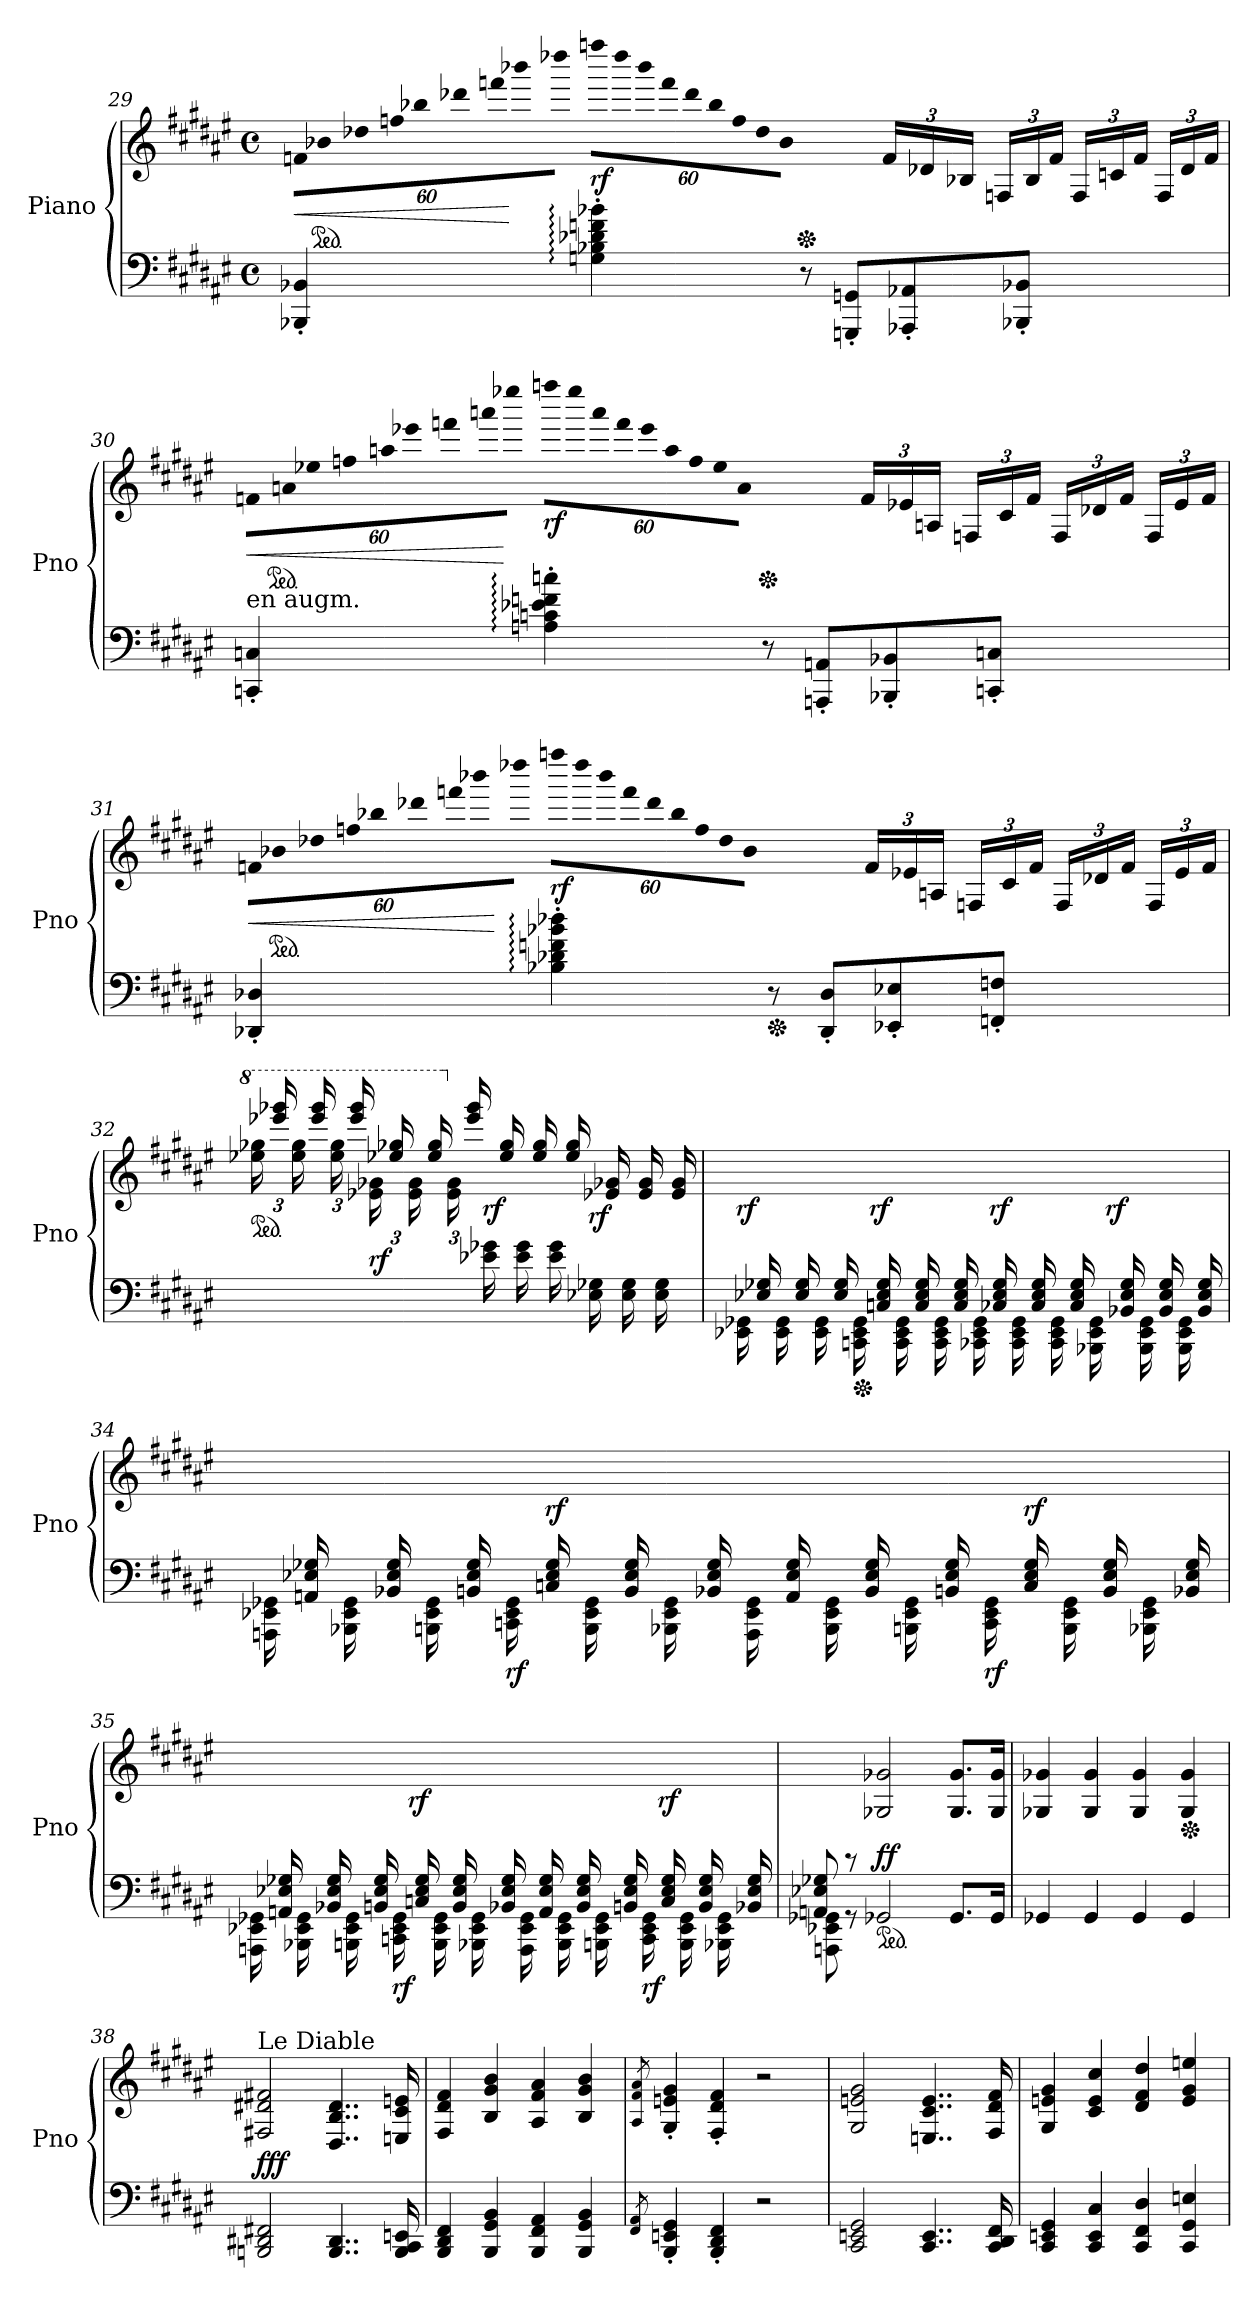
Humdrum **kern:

**kern	**kern	**dynam
*part1	*part1	*part1
*staff2	*staff1	*staff1/2
*I"Piano	*	*
*I'Pno	*	*
!!LO:LB:g=z
*clefF4	*clefG2	*
*k[f#c#g#d#a#e#]	*k[f#c#g#d#a#e#]	*
*F#:	*F#:	*
*M4/4	*M4/4	*
*met(c)	*met(c)	*
*	*Xbrackettup	*
=29	=29	=29
!	!LO:N:vis=32	!LO:HP:b
4BBB-X/' 4BB-X/'	1920%53fn\LLL	<
*	*ped	*
!	!LO:N:vis=32	!
.	1920%53b-X\	.
!	!LO:N:vis=32	!
.	1920%53dd-X\	.
!	!LO:N:vis=32	!
.	1920%53ffn\	.
!	!LO:N:vis=32	!
.	1920%53bb-X\	.
!	!LO:N:vis=32	!
.	1920%53ddd-X\	.
!	!LO:N:vis=32	!
.	1920%53fff\	.
!	!LO:N:vis=32	!
.	1920%53bbb-\	[
!	!LO:N:vis=32	!
.	1920%53dddd-\JJJ	.
.	640ryy	.
!	!LO:N:vis=32	!LO:DY:b
4Gn\:' 4B-X\:' 4d-X\:' 4fn\:' 4b-X\:'	1920%53ffffn\LLL	rf
!	!LO:N:vis=32	!
.	1920%53dddd-\	.
!	!LO:N:vis=32	!
.	1920%53bbb-\	.
!	!LO:N:vis=32	!
.	1920%53fff\	.
!	!LO:N:vis=32	!
.	1920%53ddd-\	.
!	!LO:N:vis=32	!
.	1920%53bb-\	.
!	!LO:N:vis=32	!
.	1920%53ff\	.
!	!LO:N:vis=32	!
.	1920%53dd-\	.
!	!LO:N:vis=32	!
.	1920%53b-\JJJ	.
*	*Xped	*
.	640ryy	.
8r	24f/LL	.
.	24d-X/	.
.	24B-X/JJ	.
8GGGn/' 8GGn/'L	24Fn/LL	.
.	24B-/	.
.	24f/JJ	.
8AAA-X/' 8AA-X/'	24F/LL	.
.	24cn/	.
.	24f/JJ	.
8BBB-X/' 8BB-X/'J	24F/LL	.
.	24d-/	.
.	24f/JJ	.
!!LO:LB:g=z
=30	=30	=30
!LO:TX:a:t=en augm.	!	!
!	!LO:N:vis=32	!LO:HP:b
4CCn/' 4Cn/'	1920%53fn\LLL	<
*	*ped	*
!	!LO:N:vis=32	!
.	1920%53an\	.
!	!LO:N:vis=32	!
.	1920%53ee-X\	.
!	!LO:N:vis=32	!
.	1920%53ffn\	.
!	!LO:N:vis=32	!
.	1920%53aan\	.
!	!LO:N:vis=32	!
.	1920%53eee-X\	.
!	!LO:N:vis=32	!
.	1920%53fff\	.
!	!LO:N:vis=32	!
.	1920%53aaa\	.
!	!LO:N:vis=32	!
.	1920%53eeee-\JJJ	[
.	640ryy	.
!	!LO:N:vis=32	!LO:DY:b
4An\:' 4cn\:' 4e-X\:' 4fn\:' 4ccn\:'	1920%53ffffn\LLL	rf
!	!LO:N:vis=32	!
.	1920%53eeee-\	.
!	!LO:N:vis=32	!
.	1920%53aaa\	.
!	!LO:N:vis=32	!
.	1920%53fff\	.
!	!LO:N:vis=32	!
.	1920%53eee-\	.
!	!LO:N:vis=32	!
.	1920%53aa\	.
!	!LO:N:vis=32	!
.	1920%53ff\	.
!	!LO:N:vis=32	!
.	1920%53ee-\	.
!	!LO:N:vis=32	!
.	1920%53a\JJJ	.
*	*Xped	*
.	640ryy	.
8r	24f/LL	.
.	24e-X/	.
.	24An/JJ	.
8AAAn/' 8AAn/'L	24Fn/LL	.
.	24c#/	.
.	24f/JJ	.
8BBB-X/' 8BB-X/'	24F/LL	.
.	24d-X/	.
.	24f/JJ	.
8CCn/' 8Cn/'J	24F/LL	.
.	24e-/	.
.	24f/JJ	.
!!LO:LB:g=z
=31	=31	=31
!	!LO:N:vis=32	!LO:HP:b
4DD-X/' 4D-X/'	1920%53fn\LLL	<
*	*ped	*
!	!LO:N:vis=32	!
.	1920%53b-X\	.
!	!LO:N:vis=32	!
.	1920%53dd-X\	.
!	!LO:N:vis=32	!
.	1920%53ffn\	.
!	!LO:N:vis=32	!
.	1920%53bb-X\	.
!	!LO:N:vis=32	!
.	1920%53ddd-X\	.
!	!LO:N:vis=32	!
.	1920%53fffn\	.
!	!LO:N:vis=32	!
.	1920%53bbb-\	.
!	!LO:N:vis=32	!
.	1920%53dddd-\JJJ	[
.	640ryy	.
!	!LO:N:vis=32	!LO:DY:b
4B-X\:' 4d-X\:' 4fn\:' 4b-X\:' 4dd-X\:'	1920%53ffff\LLL	rf
!	!LO:N:vis=32	!
.	1920%53dddd-\	.
!	!LO:N:vis=32	!
.	1920%53bbb-\	.
!	!LO:N:vis=32	!
.	1920%53fff\	.
!	!LO:N:vis=32	!
.	1920%53ddd-\	.
!	!LO:N:vis=32	!
.	1920%53bb-\	.
!	!LO:N:vis=32	!
.	1920%53ff\	.
!	!LO:N:vis=32	!
.	1920%53dd-\	.
!	!LO:N:vis=32	!
.	1920%53b-\JJJ	.
.	640ryy	.
*Xped	*	*
8r	24f/LL	.
.	24e-X/	.
.	24An/JJ	.
8DD-/' 8D-/'L	24Fn/LL	.
.	24c#/	.
.	24f/JJ	.
8EE-X/' 8E-X/'	24F/LL	.
.	24d-X/	.
.	24f/JJ	.
8FFn/' 8Fn/'J	24F/LL	.
.	24e-/	.
.	24f/JJ	.
!!LO:PB:g=z
=32	=32	=32
*	*ped	*
*	*Xtuplet	*
*	*^	*
*	*8va	*	*
*	*	*tuplet	*
!	!	!	!LO:DY:a=2
!	!	!	!LO:DY:n=1:b
24ryy	24ryy	24eee-X\ 24ggg-X\	ff rf
24ryy	24eeee-X/ 24gggg-X/	24ryy	.
24ryy	24ryy	24eee-\ 24ggg-\	.
24ryy	24eeee-/ 24gggg-/	24ryy	.
24ryy	24ryy	24eee-\ 24ggg-\	.
24ryy	24eeee-/ 24gggg-/	24ryy	.
*	*Xtuplet	*tuplet	*
!	!	!	!LO:DY:n=2:b
24ryy	24ryy	24ee-X\ 24gg-X\	rf
24ryy	24eee-X/ 24ggg-X/	24ryy	.
24ryy	24ryy	24ee-\ 24gg-\	.
24ryy	24eee-/ 24ggg-/	24ryy	.
24ryy	24ryy	24ee-\ 24gg-\	.
*	*X8va	*	*
24ryy	24eee-/ 24ggg-/	24%13ryy	.
*Xtuplet	*Xtuplet	*	*
!	!	!	!LO:DY:n=3:b
24e-X\ 24g-X\	24ryy	.	rf
24ryy	24ee-/ 24gg-/	.	.
24e-\ 24g-\	24ryy	.	.
24ryy	24ee-/ 24gg-/	.	.
24e-\ 24g-\	24ryy	.	.
24ryy	24ee-/ 24gg-/	.	.
!	!	!	!LO:DY:n=4:b
24E-X\ 24G-X\	24ryy	.	rf
24ryy	24e-X/ 24g-X/	.	.
24E-\ 24G-\	24ryy	.	.
24ryy	24e-/ 24g-/	.	.
24E-\ 24G-\	24ryy	.	.
24ryy	24e-/ 24g-/	.	.
*	*v	*v	*
=33	=33	=33
*^	*	*
!	!	!	!LO:DY:b
24ryy	24EE-X\ 24GG-X\	24ryy	rf
24E-X/ 24G-X/	24ryy	24ryy	.
24ryy	24EE-\ 24GG-\	24ryy	.
24E-/ 24G-/	24ryy	24ryy	.
24ryy	24EE-\ 24GG-\	24ryy	.
24E-/ 24G-/	24ryy	24ryy	.
*Xped	*	*	*
24ryy	24CCn\ 24EE-\ 24GG-\	24ryy	.
!	!	!	!LO:DY:b
24Cn/ 24E-/ 24G-/	24ryy	24ryy	rf
24ryy	24CC\ 24EE-\ 24GG-\	24ryy	.
24C/ 24E-/ 24G-/	24ryy	24ryy	.
24ryy	24CC\ 24EE-\ 24GG-\	24ryy	.
24C/ 24E-/ 24G-/	24ryy	24ryy	.
24ryy	24CC-X\ 24EE-\ 24GG-\	24ryy	.
!	!	!	!LO:DY:b
24C-X/ 24E-/ 24G-/	24ryy	24ryy	rf
24ryy	24CC-\ 24EE-\ 24GG-\	24ryy	.
24C-/ 24E-/ 24G-/	24ryy	24ryy	.
24ryy	24CC-\ 24EE-\ 24GG-\	24ryy	.
24C-/ 24E-/ 24G-/	24ryy	24ryy	.
24ryy	24BBB-X\ 24EE-\ 24GG-\	24ryy	.
!	!	!	!LO:DY:b
24BB-X/ 24E-/ 24G-/	24ryy	24ryy	rf
24ryy	24BBB-\ 24EE-\ 24GG-\	24ryy	.
24BB-/ 24E-/ 24G-/	24ryy	24ryy	.
24ryy	24BBB-\ 24EE-\ 24GG-\	24ryy	.
24BB-/ 24E-/ 24G-/	24ryy	24ryy	.
!!LO:LB:g=z
=34	=34	=34	=34
24ryy	24AAAn\ 24EE-X\ 24GG-X\	24ryy	.
24AAn/ 24E-X/ 24G-X/	24ryy	24ryy	.
24ryy	24BBB-X\ 24EE-\ 24GG-\	24ryy	.
24BB-X/ 24E-/ 24G-/	24ryy	24ryy	.
24ryy	24BBBn\ 24EE-\ 24GG-\	24ryy	.
24BBn/ 24E-/ 24G-/	24ryy	24ryy	.
!	!	!	!LO:DY:b=2
24ryy	24CCn\ 24EE-\ 24GG-\	24ryy	rf
!	!	!	!LO:DY:b
24Cn/ 24E-/ 24G-/	24ryy	24ryy	rf
24ryy	24BBB\ 24EE-\ 24GG-\	24ryy	.
24BB/ 24E-/ 24G-/	24ryy	24ryy	.
24ryy	24BBB-X\ 24EE-\ 24GG-\	24ryy	.
24BB-X/ 24E-/ 24G-/	24ryy	24ryy	.
24ryy	24AAA\ 24EE-\ 24GG-\	24ryy	.
24AA/ 24E-/ 24G-/	24ryy	24ryy	.
24ryy	24BBB-\ 24EE-\ 24GG-\	24ryy	.
24BB-/ 24E-/ 24G-/	24ryy	24ryy	.
24ryy	24BBBn\ 24EE-\ 24GG-\	24ryy	.
24BBn/ 24E-/ 24G-/	24ryy	24ryy	.
!	!	!	!LO:DY:b=2
24ryy	24CC\ 24EE-\ 24GG-\	24ryy	rf
!	!	!	!LO:DY:b
24C/ 24E-/ 24G-/	24ryy	24ryy	rf
24ryy	24BBB\ 24EE-\ 24GG-\	24ryy	.
24BB/ 24E-/ 24G-/	24ryy	24ryy	.
24ryy	24BBB-X\ 24EE-\ 24GG-\	24ryy	.
24BB-X/ 24E-/ 24G-/	24ryy	24ryy	.
!!LO:LB:g=z
=35	=35	=35	=35
24ryy	24AAAn\ 24EE-X\ 24GG-X\	24ryy	.
24AAn/ 24E-X/ 24G-X/	24ryy	24ryy	.
24ryy	24BBB-X\ 24EE-\ 24GG-\	24ryy	.
24BB-X/ 24E-/ 24G-/	24ryy	24ryy	.
24ryy	24BBBn\ 24EE-\ 24GG-\	24ryy	.
24BBn/ 24E-/ 24G-/	24ryy	24ryy	.
!	!	!	!LO:DY:b=2
24ryy	24CCn\ 24EE-\ 24GG-\	24ryy	rf
!	!	!	!LO:DY:b
24Cn/ 24E-/ 24G-/	24ryy	24ryy	rf
24ryy	24BBB\ 24EE-\ 24GG-\	24ryy	.
24BB/ 24E-/ 24G-/	24ryy	24ryy	.
24ryy	24BBB-X\ 24EE-\ 24GG-\	24ryy	.
24BB-X/ 24E-/ 24G-/	24ryy	24ryy	.
24ryy	24AAA\ 24EE-\ 24GG-\	24ryy	.
24AA/ 24E-/ 24G-/	24ryy	24ryy	.
24ryy	24BBB-\ 24EE-\ 24GG-\	24ryy	.
24BB-/ 24E-/ 24G-/	24ryy	24ryy	.
24ryy	24BBBn\ 24EE-\ 24GG-\	24ryy	.
24BBn/ 24E-/ 24G-/	24ryy	24ryy	.
!	!	!	!LO:DY:b=2
24ryy	24CC\ 24EE-\ 24GG-\	24ryy	rf
!	!	!	!LO:DY:b
24C/ 24E-/ 24G-/	24ryy	24ryy	rf
24ryy	24BBB\ 24EE-\ 24GG-\	24ryy	.
24BB/ 24E-/ 24G-/	24ryy	24ryy	.
24ryy	24BBB-X\ 24EE-\ 24GG-\	24ryy	.
24BB-X/ 24E-/ 24G-/	24ryy	24ryy	.
!!LO:LB:g=z
=36	=36	=36	=36
8AAn/ 8E-X/ 8G-X/	8AAAn\ 8EE-X\ 8GG-X\	8ryy	.
2..ryy	8rGG	8rEE	.
*ped	*	*	*
!	!	!	!LO:DY:a=2
.	2GG-X/	2G-X/ 2g-X/	ff
.	8.GG-/L	8.G-/ 8.g-/L	.
.	16GG-/Jk	16G-/ 16g-/Jk	.
*v	*v	*	*
=37	=37	=37
4GG-X/	4G-X/ 4g-X/	.
4GG-/	4G-/ 4g-/	.
4GG-/	4G-/ 4g-/	.
*	*Xped	*
4GG-/	4G-/ 4g-/	.
=38	=38	=38
!	!LO:TX:a:t=Le Diable	!
!	!	!LO:DY:a=2
2BBBn/ 2DD#X/ 2FF#X/	2F#X/ 2d#X/ 2f#X/	fff
4..BBB/ 4..DD#/	4..D#/ 4..B/ 4..d#/	.
16BBB/ 16CC#/ 16EEn/	16En/ 16c#/ 16en/	.
=39	=39	=39
4BBB/ 4DD#/ 4FF#/	4F#/ 4d#/ 4f#/	.
4BBB/ 4GG#/ 4BB/	4B/ 4g#/ 4b/	.
4BBB/ 4FF#/ 4AA#/	4A#/ 4f#/ 4a#/	.
4BBB/ 4GG#/ 4BB/	4B/ 4g#/ 4b/	.
=40	=40	=40
8qFF#/ 8qAA#/	8qA#/ 8qf#/ 8qa#/	.
4BBB/' 4EEn/' 4GG#/'	4G#/' 4en/' 4g#/'	.
4BBB/' 4DD#/' 4FF#/'	4F#/' 4d#/' 4f#/'	.
2r	2r	.
=41	=41	=41
2CC#/ 2EEn/ 2GG#/	2G#/ 2en/ 2g#/	.
4..CC#/ 4..EE/	4..En/ 4..c#/ 4..e/	.
16CC#/ 16DD#/ 16FF#/	16F#/ 16d#/ 16f#/	.
=42	=42	=42
4CC#/ 4EEn/ 4GG#/	4G#/ 4en/ 4g#/	.
4CC#/ 4EE/ 4C#/	4c#/ 4e/ 4cc#/	.
4CC#/ 4FF#/ 4D#/	4d#/ 4f#/ 4dd#/	.
4CC#/ 4GG#/ 4En/	4e/ 4g#/ 4een/	.
=	=	=
*-	*-	*-
